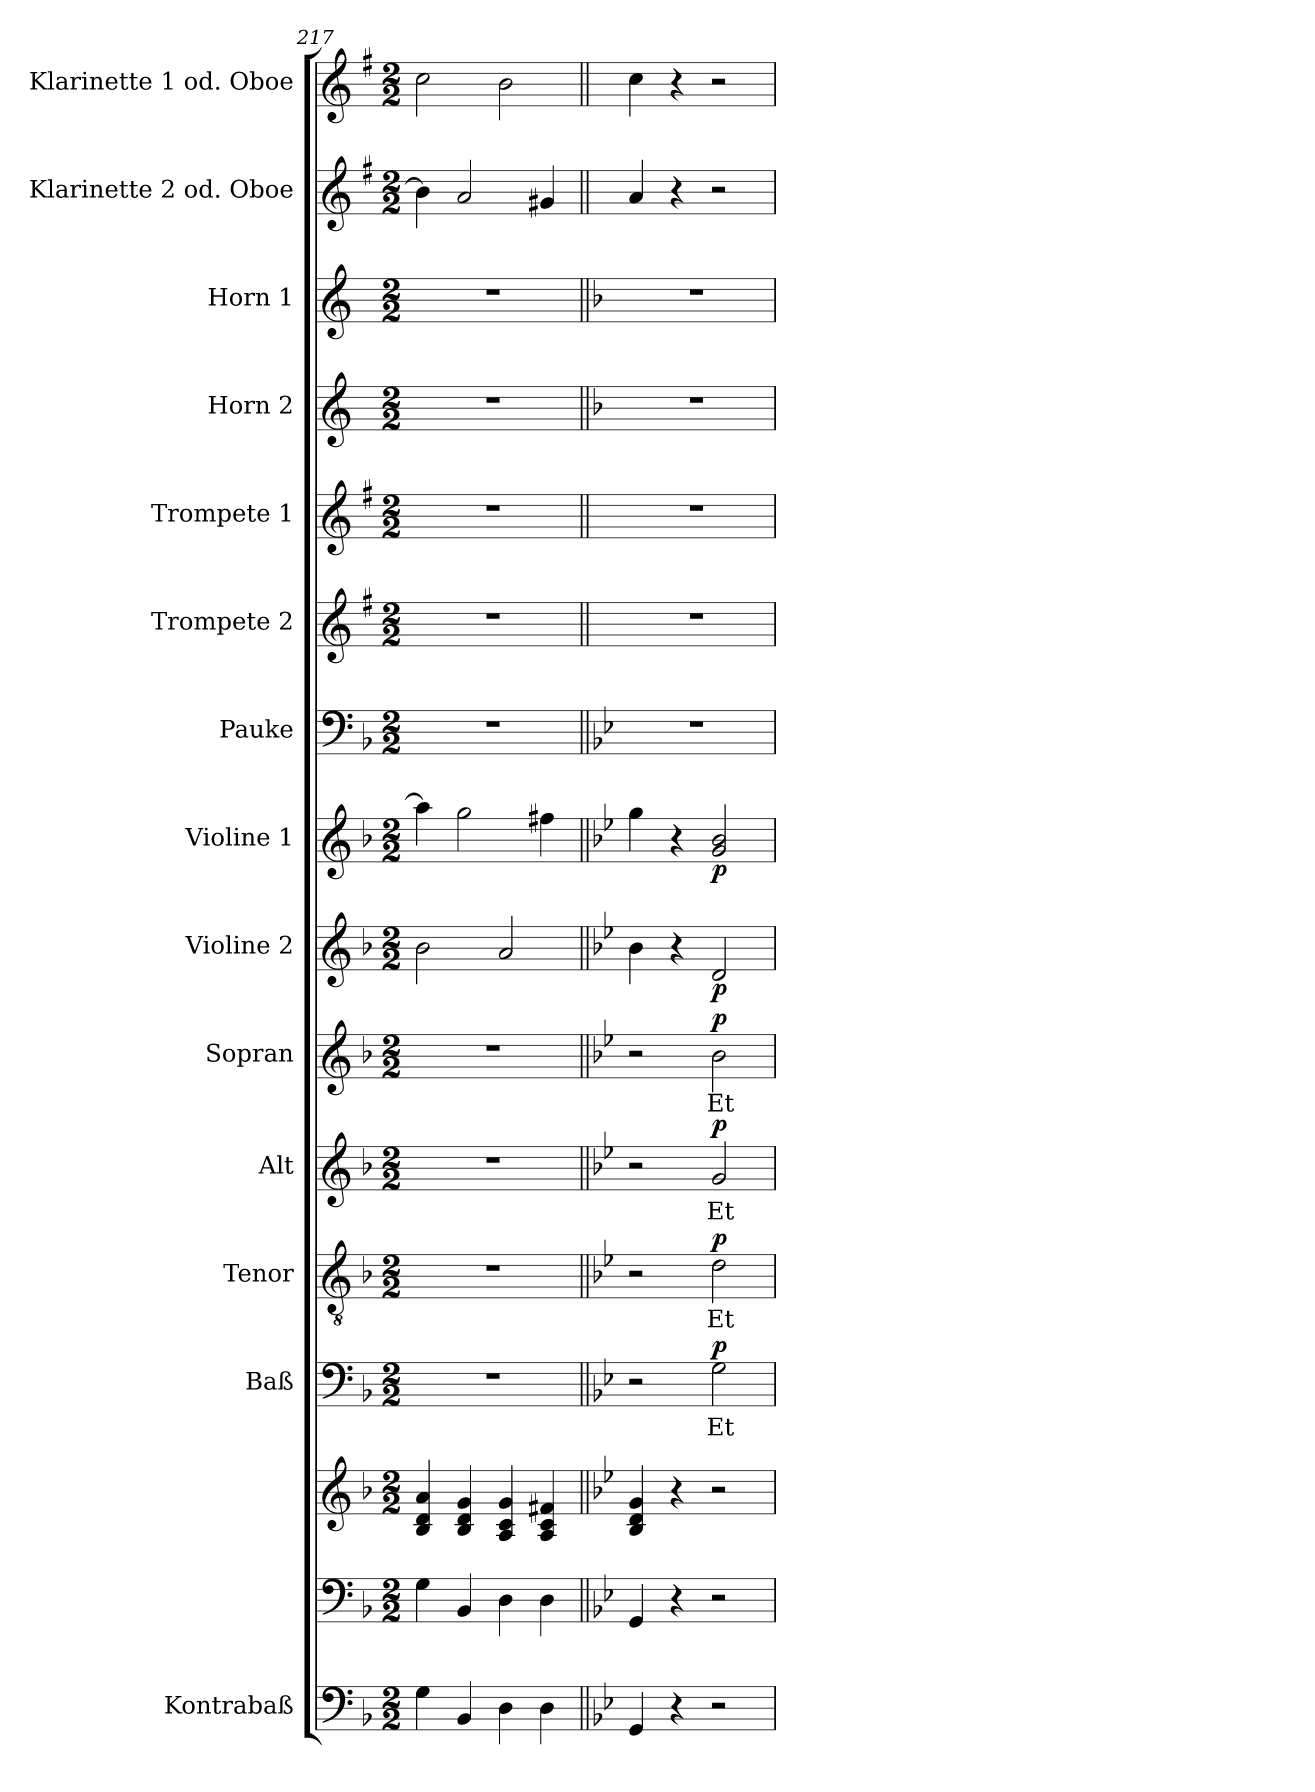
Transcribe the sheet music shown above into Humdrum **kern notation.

**kern	**kern	**kern	**kern	**text	**dynam	**kern	**text	**dynam	**kern	**text	**dynam	**kern	**text	**dynam	**kern	**dynam	**kern	**dynam	**kern	**kern	**kern	**kern	**kern	**kern	**kern
*part15	*part14	*part14	*part13	*part13	*part13	*part12	*part12	*part12	*part11	*part11	*part11	*part10	*part10	*part10	*part9	*part9	*part8	*part8	*part7	*part6	*part5	*part4	*part3	*part2	*part1
*staff16	*staff15	*staff14	*staff13	*staff13	*staff13	*staff12	*staff12	*staff12	*staff11	*staff11	*staff11	*staff10	*staff10	*staff10	*staff9	*staff9	*staff8	*staff8	*staff7	*staff6	*staff5	*staff4	*staff3	*staff2	*staff1
*I"Kontrabaß	*	*	*I"Baß	*	*	*I"Tenor	*	*	*I"Alt	*	*	*I"Sopran	*	*	*I"Violine 2	*	*I"Violine 1	*	*I"Pauke	*I"Trompete 2	*I"Trompete 1	*I"Horn 2	*I"Horn 1	*I"Klarinette 2 od. Oboe	*I"Klarinette 1 od. Oboe
*	*	*	*	*	*	*	*	*	*	*	*	*	*	*	*	*	*	*	*	*I'Tpt	*I'Tpt	*I'Hn	*I'Hn	*	*
*clefF4	*clefF4	*clefG2	*clefF4	*	*	*clefGv2	*	*	*clefG2	*	*	*clefG2	*	*	*clefG2	*	*clefG2	*	*clefF4	*clefG2	*clefG2	*clefG2	*clefG2	*clefG2	*clefG2
*ITrd7c12	*	*	*	*	*	*	*	*	*	*	*	*	*	*	*	*	*	*	*	*ITrd1c2	*ITrd1c2	*ITrd4c7	*ITrd4c7	*ITrd1c2	*ITrd1c2
*k[b-]	*k[b-]	*k[b-]	*k[b-]	*	*	*k[b-]	*	*	*k[b-]	*	*	*k[b-]	*	*	*k[b-]	*	*k[b-]	*	*k[b-]	*k[b-]	*k[b-]	*k[b-]	*k[b-]	*k[b-]	*k[b-]
*F:	*F:	*F:	*F:	*	*	*F:	*	*	*F:	*	*	*F:	*	*	*F:	*	*F:	*	*F:	*F:	*F:	*F:	*F:	*F:	*F:
*M2/2	*M2/2	*M2/2	*M2/2	*	*	*M2/2	*	*	*M2/2	*	*	*M2/2	*	*	*M2/2	*	*M2/2	*	*M2/2	*M2/2	*M2/2	*M2/2	*M2/2	*M2/2	*M2/2
=217	=217	=217	=217	=217	=217	=217	=217	=217	=217	=217	=217	=217	=217	=217	=217	=217	=217	=217	=217	=217	=217	=217	=217	=217	=217
4GG\	4G\	4B-/ 4d/ 4a/	1r	.	.	1r	.	.	1r	.	.	1r	.	.	2b-\	.	4aa\]	.	1r	1r	1r	1r	1r	4a\]	2b-\
4BBB-/	4BB-/	4B-/ 4d/ 4g/	.	.	.	.	.	.	.	.	.	.	.	.	.	.	2gg\	.	.	.	.	.	.	2g/	.
4DD\	4D\	4A/ 4c/ 4g/	.	.	.	.	.	.	.	.	.	.	.	.	2a/	.	.	.	.	.	.	.	.	.	2a\
4DD\	4D\	4A/ 4c/ 4f#X/	.	.	.	.	.	.	.	.	.	.	.	.	.	.	4ff#X\	.	.	.	.	.	.	4f#X/	.
!!LO:PB:g=z
=218||	=218||	=218||	=218||	=218||	=218||	=218||	=218||	=218||	=218||	=218||	=218||	=218||	=218||	=218||	=218||	=218||	=218||	=218||	=218||	=218||	=218||	=218||	=218||	=218||	=218||
*k[b-e-]	*k[b-e-]	*k[b-e-]	*k[b-e-]	*	*	*k[b-e-]	*	*	*k[b-e-]	*	*	*k[b-e-]	*	*	*k[b-e-]	*	*k[b-e-]	*	*k[b-e-]	*k[b-e-]	*k[b-e-]	*k[b-e-]	*k[b-e-]	*k[b-e-]	*k[b-e-]
*B-:	*B-:	*B-:	*B-:	*	*	*B-:	*	*	*B-:	*	*	*B-:	*	*	*B-:	*	*B-:	*	*B-:	*B-:	*B-:	*B-:	*B-:	*B-:	*B-:
4GGG/	4GG/	4B-/ 4d/ 4g/	2r	.	.	2r	.	.	2r	.	.	2r	.	.	4b-\	.	4gg\	.	1r	1r	1r	1r	1r	4g/	4b-\
4r	4r	4r	.	.	.	.	.	.	.	.	.	.	.	.	4r	.	4r	.	.	.	.	.	.	4r	4r
!	!	!	!	!LO:LY:b	!LO:DY:a	!	!LO:LY:b	!LO:DY:a	!	!LO:LY:b	!LO:DY:a	!	!LO:LY:b	!LO:DY:a	!	!LO:DY:b	!	!LO:DY:b	!	!	!	!	!	!	!
2r	2r	2r	2G\	Et	p	2d\	Et	p	2g/	Et	p	2b-\	Et	p	2d/	p	2g/ 2b-/	p	.	.	.	.	.	2r	2r
=	=	=	=	=	=	=	=	=	=	=	=	=	=	=	=	=	=	=	=	=	=	=	=	=	=
*-	*-	*-	*-	*-	*-	*-	*-	*-	*-	*-	*-	*-	*-	*-	*-	*-	*-	*-	*-	*-	*-	*-	*-	*-	*-
